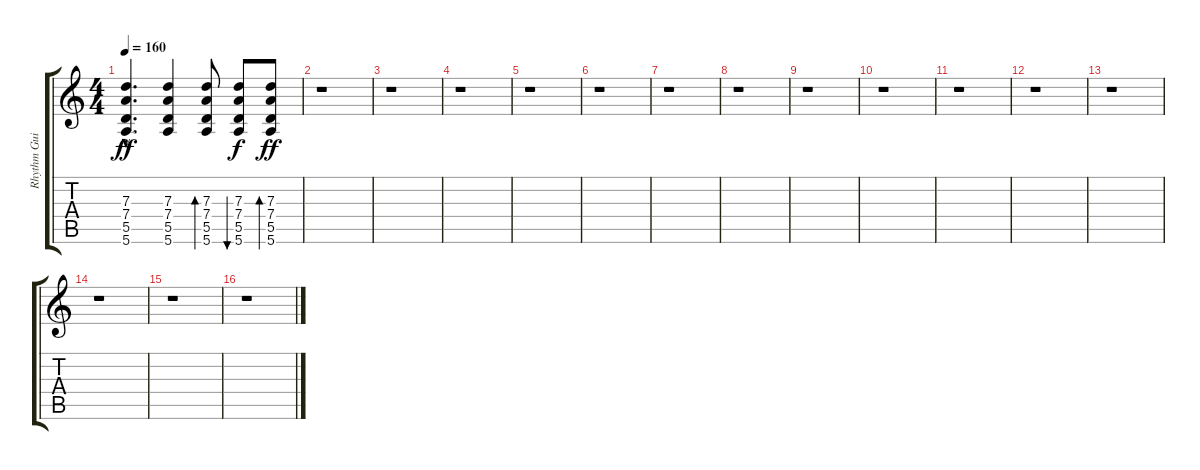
\track ("Rhythm Guitar 2" "Rhythm Gui") {instrument overdrivenguitar}
\staff {score tabs}
\tuning (E4 B3 G3 D3 A2 E2) {hide}
\ts (4 4)
\tempo 160
\clef g2
\ks c
(7.3{hac} 7.4{hac} 5.5{hac} 5.6{hac}).4{d dy ff} (7.3 7.4 5.5 5.6).4 (7.3 7.4 5.5 5.6).8{bd 60} (7.3 7.4 5.5 5.6).8{bu 60 dy f} (7.3 7.4 5.5 5.6).8{bd 60 dy ff} |
r.1 |
r.1 |
r.1 |
r.1 |
r.1 |
r.1 |
r.1 |
r.1 |
r.1 |
r.1 |
r.1 |
r.1 |
r.1 |
r.1 |
r.1
